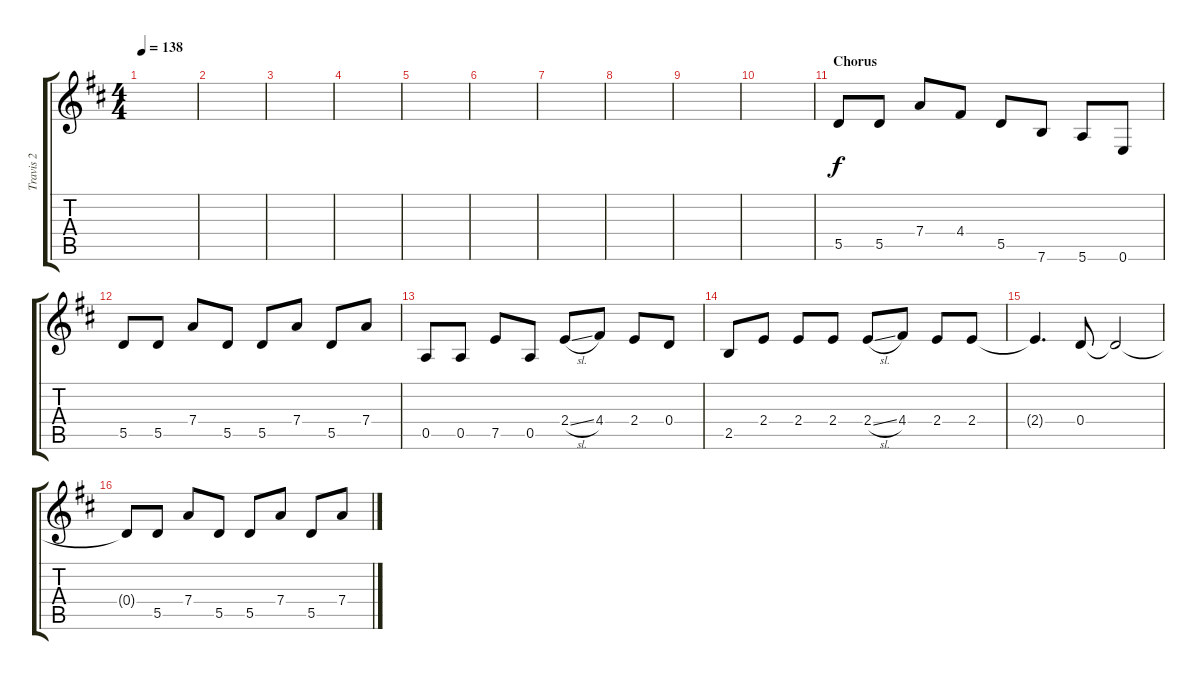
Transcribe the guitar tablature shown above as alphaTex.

\track ("Travis 2" "Travis 2") {instrument overdrivenguitar}
\staff {score tabs}
\tuning (E4 B3 G3 D3 A2 E2) {hide}
\ts (4 4)
\tempo 138
\clef g2
\ks d
|
|
|
|
|
|
|
|
|
|
\section ("" "Chorus")
5.5.8 5.5.8 7.4.8 4.4.8 5.5.8 7.6.8 5.6.8 0.6.8 |
5.5.8 5.5.8 7.4.8 5.5.8 5.5.8 7.4.8 5.5.8 7.4.8 |
0.5.8 0.5.8 7.5.8 0.5.8 2.4{sl}.8 4.4.8 2.4.8 0.4.8 |
2.5.8 2.4.8 2.4.8 2.4.8 2.4{sl}.8 4.4.8 2.4.8 2.4.8 |
2.4{t}.4{d} 0.4.8 0.4{t}.2 |
0.4{t}.8 5.5.8 7.4.8 5.5.8 5.5.8 7.4.8 5.5.8 7.4.8
